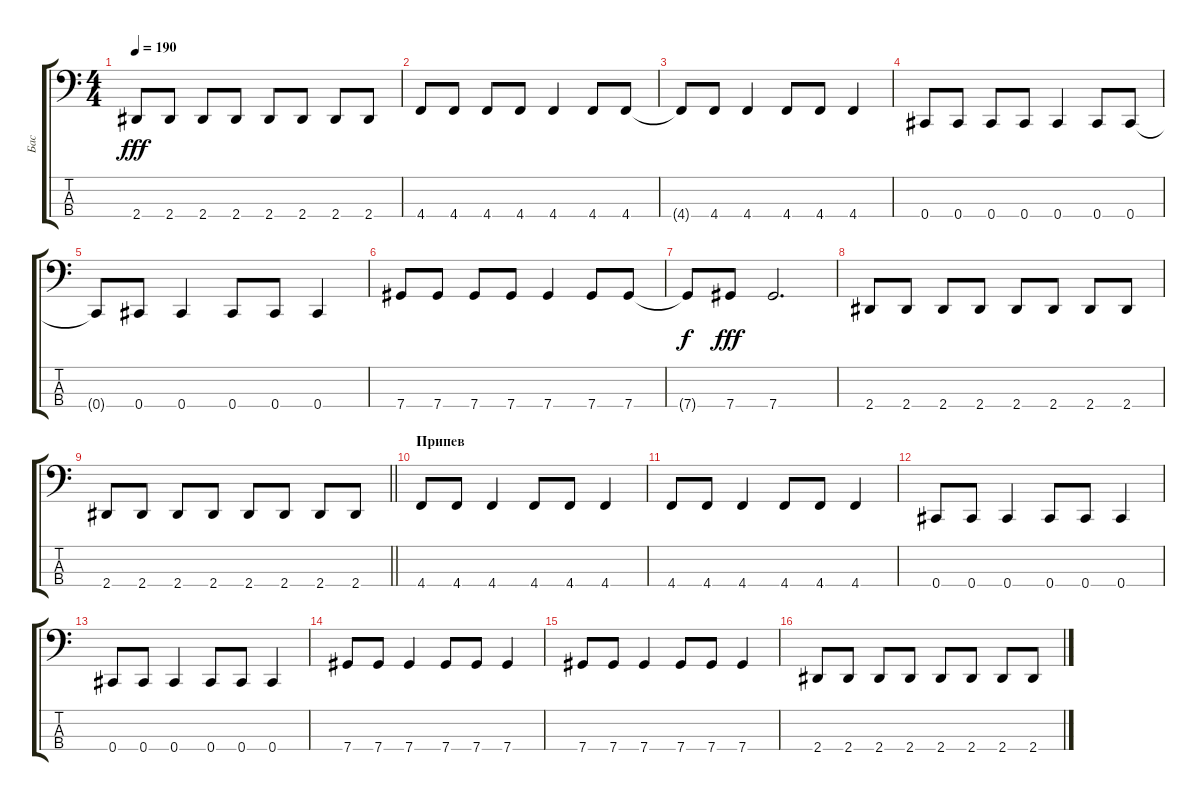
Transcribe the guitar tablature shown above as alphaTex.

\track ("Бас" "Бас") {instrument electricbassfinger}
\staff {score tabs}
\tuning (Gb2 Db2 Ab1 Db1) {hide}
\ts (4 4)
\tempo 190
\clef f4
\ks c
2.4.8{dy fff} 2.4.8 2.4.8 2.4.8 2.4.8 2.4.8 2.4.8 2.4.8 |
4.4.8 4.4.8 4.4.8 4.4.8 4.4.4 4.4.8 4.4.8 |
4.4{t}.8 4.4.8 4.4.4 4.4.8 4.4.8 4.4.4 |
0.4.8 0.4.8 0.4.8 0.4.8 0.4.4 0.4.8 0.4.8 |
0.4{t}.8 0.4.8 0.4.4 0.4.8 0.4.8 0.4.4 |
7.4.8 7.4.8 7.4.8 7.4.8 7.4.4 7.4.8 7.4.8 |
7.4{t}.8{dy f} 7.4.8{dy fff} 7.4.2{d} |
2.4.8 2.4.8 2.4.8 2.4.8 2.4.8 2.4.8 2.4.8 2.4.8 |
\barLineRight lightlight
2.4.8 2.4.8 2.4.8 2.4.8 2.4.8 2.4.8 2.4.8 2.4.8 |
\section ("" "Припев")
4.4.8 4.4.8 4.4.4 4.4.8 4.4.8 4.4.4 |
4.4.8 4.4.8 4.4.4 4.4.8 4.4.8 4.4.4 |
0.4.8 0.4.8 0.4.4 0.4.8 0.4.8 0.4.4 |
0.4.8 0.4.8 0.4.4 0.4.8 0.4.8 0.4.4 |
7.4.8 7.4.8 7.4.4 7.4.8 7.4.8 7.4.4 |
7.4.8 7.4.8 7.4.4 7.4.8 7.4.8 7.4.4 |
2.4.8 2.4.8 2.4.8 2.4.8 2.4.8 2.4.8 2.4.8 2.4.8
